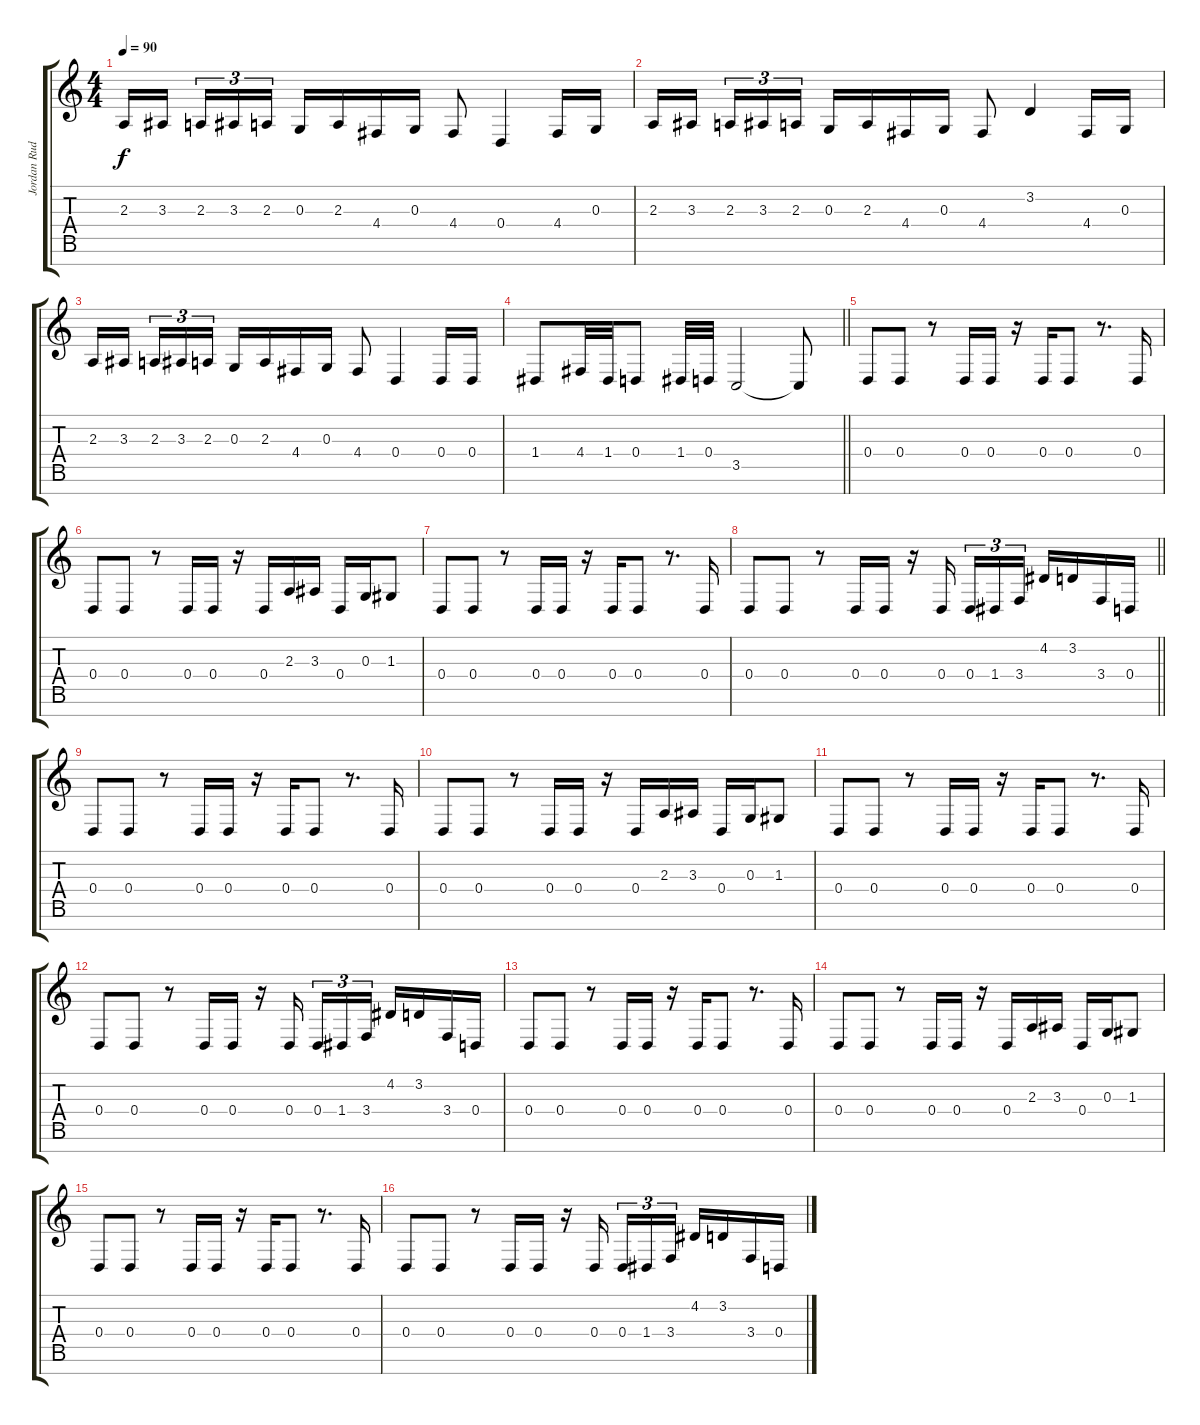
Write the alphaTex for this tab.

\track ("Jordan Rudess" "Jordan Rud") {instrument stringensemble1}
\staff {score tabs}
\tuning (E4 B3 G3 D3 A2 E2 B1) {hide}
\ts (4 4)
\tempo 90
\clef g2
\ks c
2.3.16{dy f} 3.3.16{beam splitsecondary} 2.3.16{tu (3 2)} 3.3.16{tu (3 2)} 2.3.16{tu (3 2)} 0.3.16 2.3.16 4.4.16 0.3.16 4.4.8 0.4.4 4.4.16 0.3.16 |
2.3.16 3.3.16{beam splitsecondary} 2.3.16{tu (3 2)} 3.3.16{tu (3 2)} 2.3.16{tu (3 2)} 0.3.16 2.3.16 4.4.16 0.3.16 4.4.8 3.2.4 4.4.16 0.3.16 |
2.3.16 3.3.16{beam splitsecondary} 2.3.16{tu (3 2)} 3.3.16{tu (3 2)} 2.3.16{tu (3 2)} 0.3.16 2.3.16 4.4.16 0.3.16 4.4.8 0.4.4 0.4.16 0.4.16 |
\barLineRight lightlight
1.4.8 4.4.32 1.4.32 0.4.8 1.4.32 0.4.32 3.5.2 3.5{t}.8 |
0.4.8{instrument stringensemble1} 0.4.8 r.8 0.4.16 0.4.16 r.16 0.4.16 0.4.8 r.8{d} 0.4.16 |
0.4.8 0.4.8 r.8 0.4.16 0.4.16 r.16 0.4.16 2.3.16 3.3.16 0.4.16 0.3.16 1.3.8 |
0.4.8 0.4.8 r.8 0.4.16 0.4.16 r.16 0.4.16 0.4.8 r.8{d} 0.4.16 |
\barLineRight lightlight
0.4.8 0.4.8 r.8 0.4.16 0.4.16 r.16 0.4.16{beam splitsecondary} 0.4.16{tu (3 2)} 1.4.16{tu (3 2)} 3.4.16{tu (3 2)} 4.2.16 3.2.16 3.4.16 0.4.16 |
0.4.8 0.4.8 r.8 0.4.16 0.4.16 r.16 0.4.16 0.4.8 r.8{d} 0.4.16 |
0.4.8 0.4.8 r.8 0.4.16 0.4.16 r.16 0.4.16 2.3.16 3.3.16 0.4.16 0.3.16 1.3.8 |
0.4.8 0.4.8 r.8 0.4.16 0.4.16 r.16 0.4.16 0.4.8 r.8{d} 0.4.16 |
0.4.8 0.4.8 r.8 0.4.16 0.4.16 r.16 0.4.16{beam splitsecondary} 0.4.16{tu (3 2)} 1.4.16{tu (3 2)} 3.4.16{tu (3 2)} 4.2.16 3.2.16 3.4.16 0.4.16 |
0.4.8 0.4.8 r.8 0.4.16 0.4.16 r.16 0.4.16 0.4.8 r.8{d} 0.4.16 |
0.4.8 0.4.8 r.8 0.4.16 0.4.16 r.16 0.4.16 2.3.16 3.3.16 0.4.16 0.3.16 1.3.8 |
0.4.8 0.4.8 r.8 0.4.16 0.4.16 r.16 0.4.16 0.4.8 r.8{d} 0.4.16 |
0.4.8 0.4.8 r.8 0.4.16 0.4.16 r.16 0.4.16{beam splitsecondary} 0.4.16{tu (3 2)} 1.4.16{tu (3 2)} 3.4.16{tu (3 2)} 4.2.16 3.2.16 3.4.16 0.4.16
